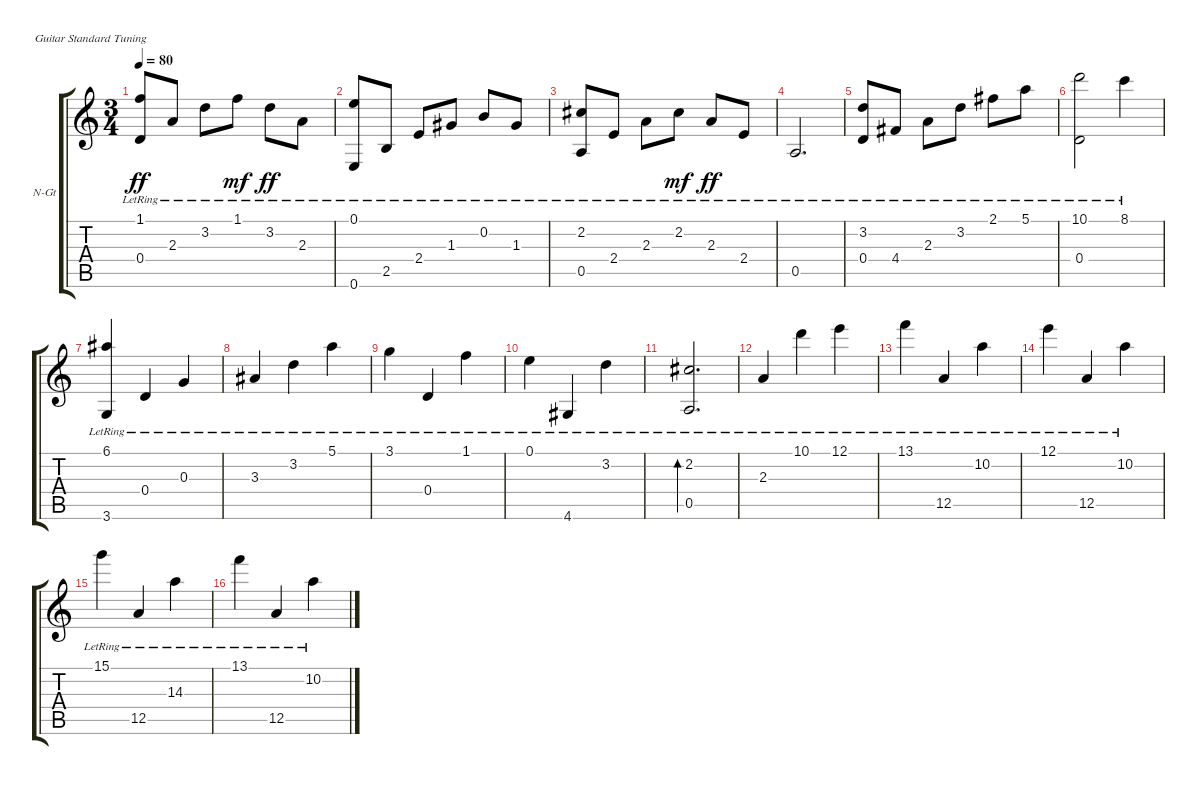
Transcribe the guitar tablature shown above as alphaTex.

\bracketExtendMode groupsimilarinstruments
\firstSystemTrackNameOrientation horizontal
\otherSystemsTrackNameOrientation horizontal
\track ("guitar" "N-Gt") {instrument acousticguitarnylon}
\staff {score tabs}
\tuning (E4 B3 G3 D3 A2 E2)
\ts (3 4)
\tempo 80
\clef g2
\ks c
(1.1{lr} 0.4{lr}).8{dy ff} 2.3{lr}.8 3.2{lr}.8 1.1{lr}.8{dy mf} 3.2{lr}.8{dy ff} 2.3{lr}.8 |
(0.1{lr} 0.6{lr}).8 2.5{lr}.8 2.4{lr}.8 1.3{lr}.8 0.2{lr}.8 1.3{lr}.8 |
(2.2{lr} 0.5{lr}).8 2.4{lr}.8 2.3{lr}.8 2.2{lr}.8{dy mf} 2.3{lr}.8{dy ff} 2.4{lr}.8 |
0.5{lr}.2{d} |
(3.2{lr} 0.4{lr}).8 4.4{lr}.8 2.3{lr}.8 3.2{lr}.8 2.1{lr}.8 5.1{lr}.8 |
(10.1{lr} 0.4{lr}).2 8.1{lr}.4 |
(6.1{lr} 3.6{lr}).4 0.4{lr}.4 0.3{lr}.4 |
3.3{lr}.4 3.2{lr}.4 5.1{lr}.4 |
3.1{lr}.4 0.4{lr}.4 1.1{lr}.4 |
0.1{lr}.4 4.6{lr}.4 3.2{lr}.4 |
(2.2{lr} 0.5{lr}).2{d bd 480} |
2.3{lr}.4 10.1{lr}.4 12.1{lr}.4 |
13.1{lr}.4 12.5{lr}.4 10.2{lr}.4 |
12.1{lr}.4 12.5{lr}.4 10.2{lr}.4 |
15.1{lr}.4 12.5{lr}.4 14.3{lr}.4 |
13.1{lr}.4 12.5{lr}.4 10.2{lr}.4
